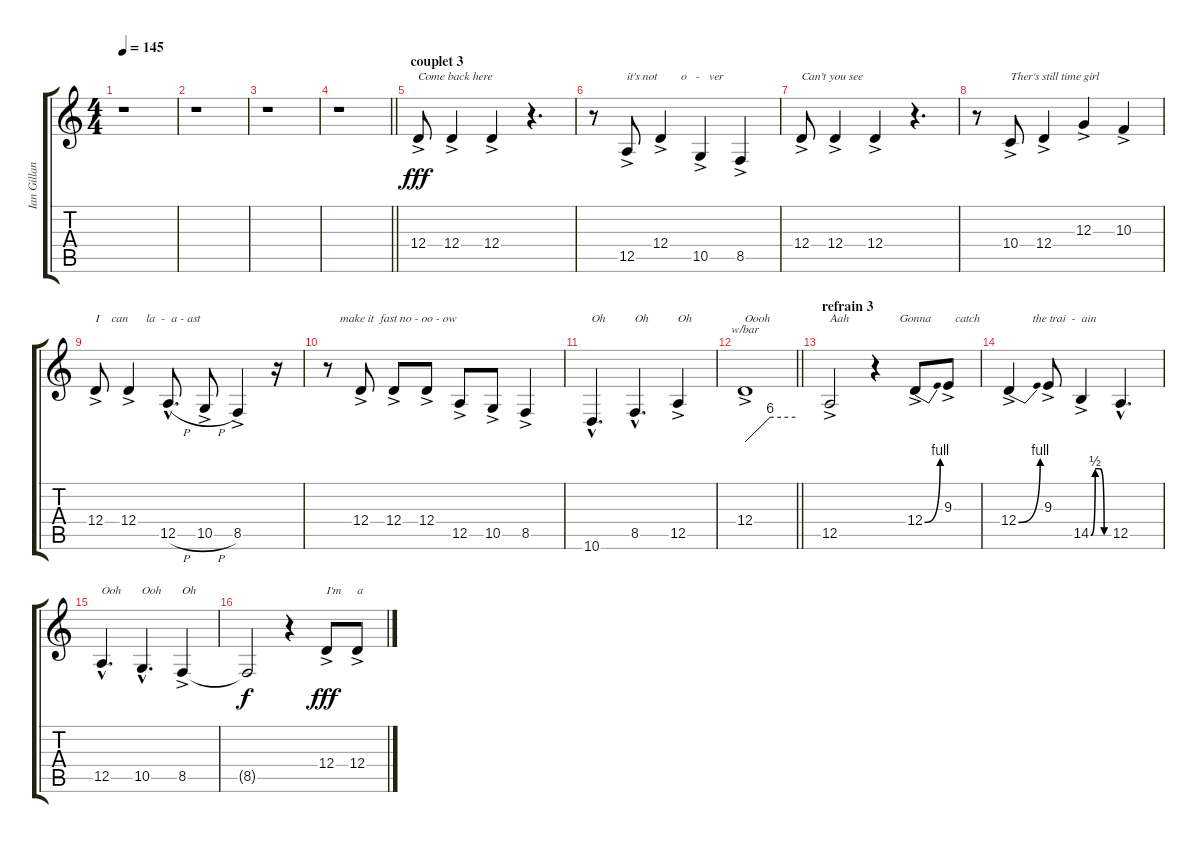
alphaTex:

\track ("Ian Gillan" "Ian Gillan") {instrument tenorsax}
\staff {score tabs}
\tuning (E4 B3 G3 D3 A2 E2) {hide}
\ts (4 4)
\tempo 145
\clef g2
\ks c
r.1{dy f} |
r.1 |
r.1 |
\barLineRight lightlight
r.1 |
\section ("" "couplet 3")
12.4{ac}.8{txt "Come back here" dy fff} 12.4{ac}.4 12.4{ac}.4 r.4{d} |
r.8 12.5{ac}.8{txt "it's not        o   -   ver"} 12.4{ac}.4 10.5{ac}.4 8.5{ac}.4 |
12.4{ac}.8{txt "Can't you see"} 12.4{ac}.4 12.4{ac}.4 r.4{d} |
r.8 10.4{ac}.8{txt "Ther's still time girl"} 12.4{ac}.4 12.3{ac}.4 10.3{ac}.4 |
12.4{ac}.8{txt "I    can      la  -  a - ast"} 12.4{ac}.4 12.5{h hac}.8{d} 10.5{h ac}.8 8.5{ac}.4 r.16 |
r.8{txt "    make it  fast no - oo - ow"} 12.4{ac}.8 12.4{ac}.8 12.4{ac}.8 12.5{ac}.8 10.5{ac}.8 8.5{ac}.4 |
10.6{hac}.4{d txt "Oh"} 8.5{hac}.4{d txt "Oh"} 12.5{ac}.4{txt "Oh"} |
\barLineRight lightlight
12.4{ac}.1{tbe (custom default 0 0 30 24 60 24) txt "Oooh"} |
\section ("" "refrain 3")
12.5{ac}.2{txt "Aah"} r.4{txt "        Gonna        catch"} 12.4{be (bend 0 0 60 4) ac}.8 9.3{ac}.8 |
12.4{be (bend 0 0 60 4) ac}.4{txt "        the trai  -  ain"} 9.3{ac}.8 14.5{be (custom 0 0 15 2 30 2 45 0 60 0) ac}.4 12.5{hac}.4{d} |
12.5{hac}.4{d txt "Ooh"} 10.5{hac}.4{d txt "Ooh"} 8.5{ac}.4{txt "Oh"} |
8.5{t}.2{dy f} r.4 12.4{ac}.8{txt "I'm" dy fff} 12.4{ac}.8{txt "a "}
